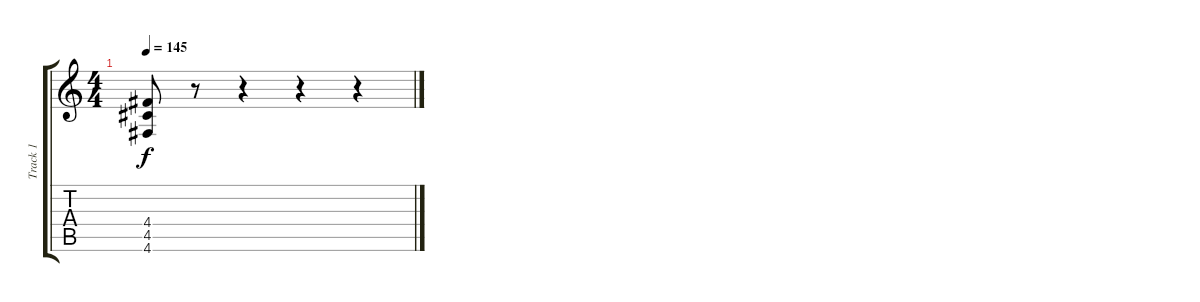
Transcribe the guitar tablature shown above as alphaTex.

\track ("Track 1" "Track 1") {instrument distortionguitar}
\staff {score tabs}
\tuning (E4 B3 G3 D3 A2 D2) {hide}
\ts (4 4)
\tempo 145
\clef g2
\ks c
(4.4{t} 4.5{t} 4.6{t}).8{dy f} r.8 r.4 r.4 r.4
